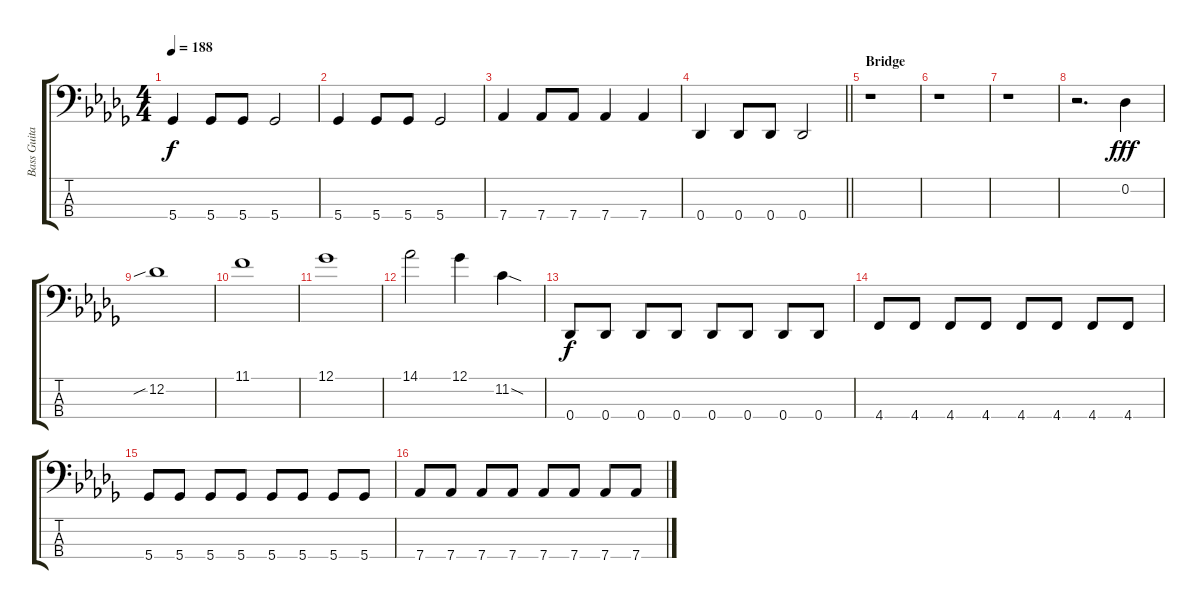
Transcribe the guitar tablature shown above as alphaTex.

\track ("Bass Guitar" "Bass Guita") {instrument electricbassfinger}
\staff {score tabs}
\tuning (Gb2 Db2 Ab1 Db1) {hide}
\ts (4 4)
\tempo 188
\clef f4
\ks db
5.4.4{dy f} 5.4.8 5.4.8 5.4.2 |
5.4.4 5.4.8 5.4.8 5.4.2 |
7.4.4 7.4.8 7.4.8 7.4.4 7.4.4 |
\barLineRight lightlight
0.4.4 0.4.8 0.4.8 0.4.2 |
\section ("" "Bridge")
r.1 |
r.1 |
r.1 |
r.2{d} 0.2.4{dy fff} |
12.2{sib}.1 |
11.1.1 |
12.1.1 |
14.1.2 12.1.4 11.2{sod}.4 |
0.4.8{dy f} 0.4.8 0.4.8 0.4.8 0.4.8 0.4.8 0.4.8 0.4.8 |
4.4.8 4.4.8 4.4.8 4.4.8 4.4.8 4.4.8 4.4.8 4.4.8 |
5.4.8 5.4.8 5.4.8 5.4.8 5.4.8 5.4.8 5.4.8 5.4.8 |
7.4.8 7.4.8 7.4.8 7.4.8 7.4.8 7.4.8 7.4.8 7.4.8
